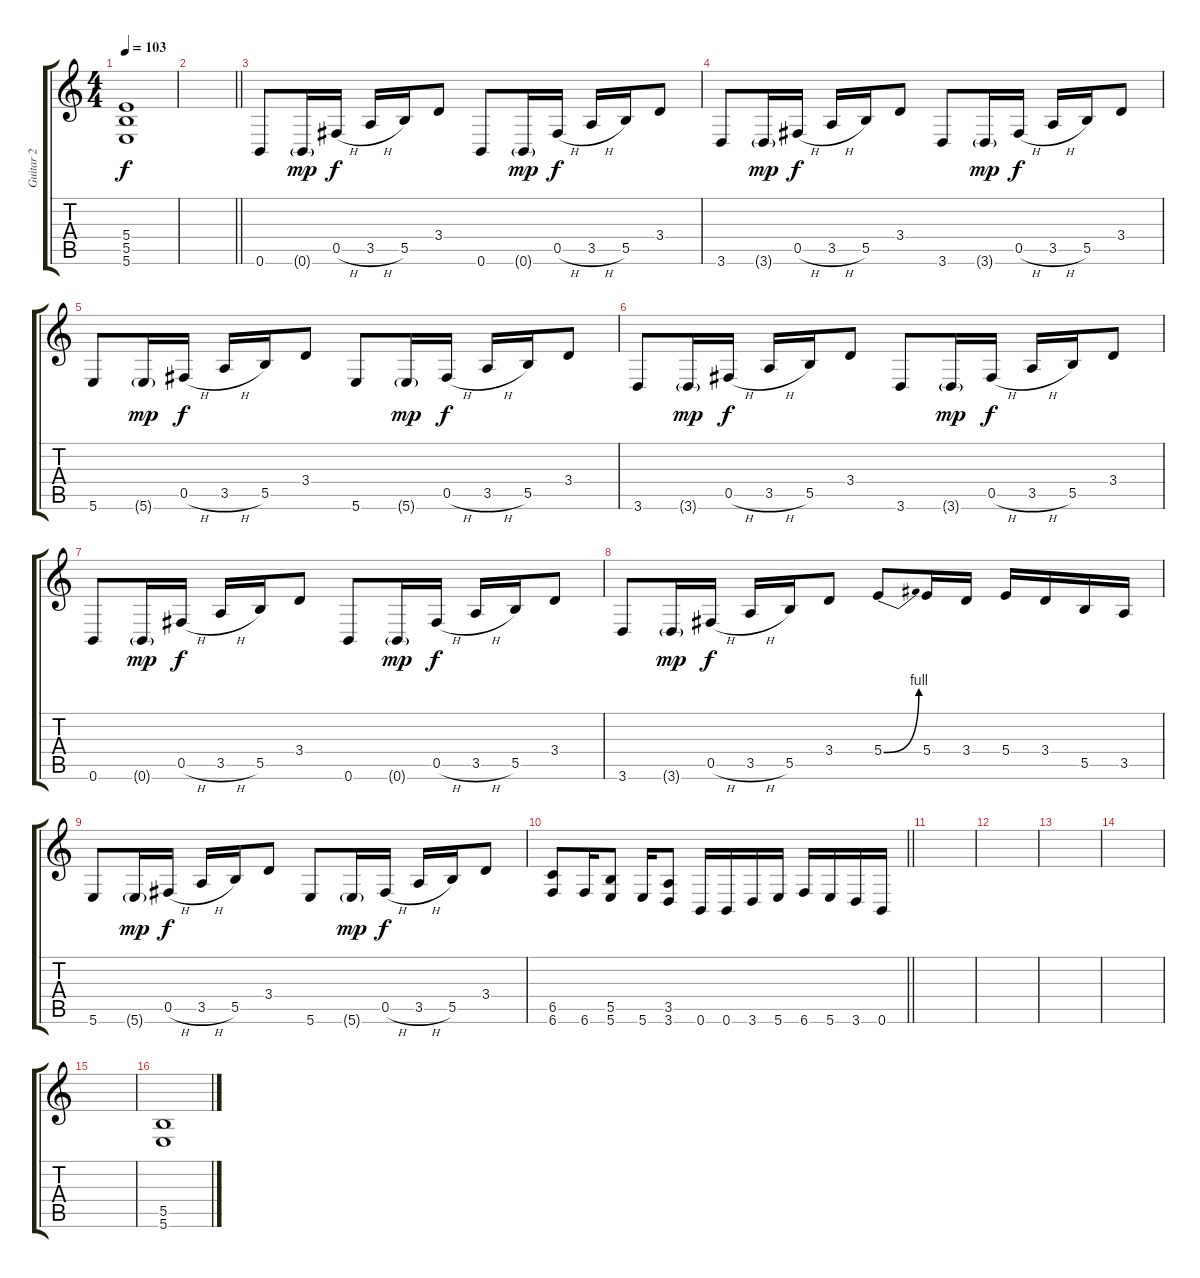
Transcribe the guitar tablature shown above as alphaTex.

\track ("Guitar 2" "Guitar 2") {instrument distortionguitar}
\staff {score tabs}
\tuning (Db4 Ab3 E3 B2 Gb2 B1) {hide}
\ts (4 4)
\tempo 103
\clef g2
\ks c
(5.4 5.5 5.6).1{dy f} |
\barLineRight lightlight
|
0.6.8 0.6{g}.16{dy mp} 0.5{h}.16{dy f} 3.5{h}.16 5.5.16 3.4.8 0.6.8 0.6{g}.16{dy mp} 0.5{h}.16{dy f} 3.5{h}.16 5.5.16 3.4.8 |
3.6.8 3.6{g}.16{dy mp} 0.5{h}.16{dy f} 3.5{h}.16 5.5.16 3.4.8 3.6.8 3.6{g}.16{dy mp} 0.5{h}.16{dy f} 3.5{h}.16 5.5.16 3.4.8 |
5.6.8 5.6{g}.16{dy mp} 0.5{h}.16{dy f} 3.5{h}.16 5.5.16 3.4.8 5.6.8 5.6{g}.16{dy mp} 0.5{h}.16{dy f} 3.5{h}.16 5.5.16 3.4.8 |
3.6.8 3.6{g}.16{dy mp} 0.5{h}.16{dy f} 3.5{h}.16 5.5.16 3.4.8 3.6.8 3.6{g}.16{dy mp} 0.5{h}.16{dy f} 3.5{h}.16 5.5.16 3.4.8 |
0.6.8 0.6{g}.16{dy mp} 0.5{h}.16{dy f} 3.5{h}.16 5.5.16 3.4.8 0.6.8 0.6{g}.16{dy mp} 0.5{h}.16{dy f} 3.5{h}.16 5.5.16 3.4.8 |
3.6.8 3.6{g}.16{dy mp} 0.5{h}.16{dy f} 3.5{h}.16 5.5.16 3.4.8 5.4{be (bend 0 0 60 4)}.8 5.4.16 3.4.16 5.4.16 3.4.16 5.5.16 3.5.16 |
5.6.8 5.6{g}.16{dy mp} 0.5{h}.16{dy f} 3.5{h}.16 5.5.16 3.4.8 5.6.8 5.6{g}.16{dy mp} 0.5{h}.16{dy f} 3.5{h}.16 5.5.16 3.4.8 |
\barLineRight lightlight
(6.5 6.6).8 6.6.16 (5.5 5.6).8 5.6.16 (3.5 3.6).8 0.6.16 0.6.16 3.6.16 5.6.16 6.6.16 5.6.16 3.6.16 0.6.16 |
|
|
|
|
|
(5.5 5.6).1
